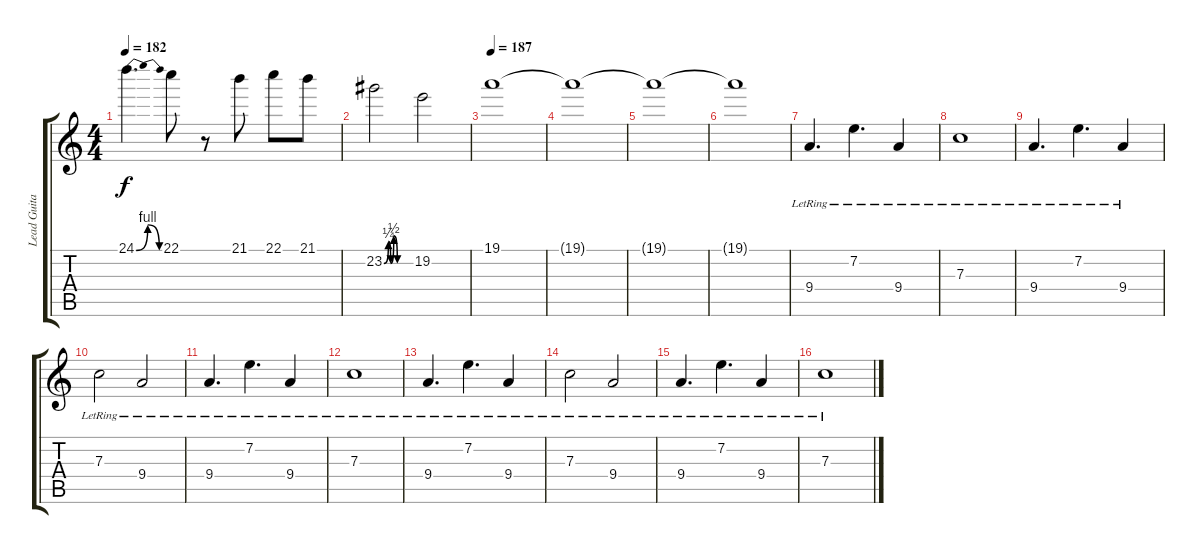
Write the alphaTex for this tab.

\track ("Lead Guitar 1" "Lead Guita") {instrument distortionguitar}
\staff {score tabs}
\tuning (D4 A3 F3 C3 G2 C2) {hide}
\ts (4 4)
\tempo 182
\clef g2
\ks c
24.1{be (bendrelease 0 0 30 4 30 4 60 0)}.4{d dy f} 22.1.8 r.8 21.1.8 22.1.8 21.1.8 |
23.2{be (custom 0 0 10 1 15 0 22 2 30 0 60 0)}.2 19.2.2 |
\tempo 187
19.1.1 |
19.1{t}.1 |
19.1{t}.1 |
19.1{t}.1 |
9.4{lr}.4{d volume 13 instrument acousticguitarnylon} 7.2{lr}.4{d} 9.4{lr}.4 |
7.3{lr}.1 |
9.4{lr}.4{d} 7.2{lr}.4{d} 9.4{lr}.4 |
7.3{lr}.2 9.4{lr}.2 |
9.4{lr}.4{d} 7.2{lr}.4{d} 9.4{lr}.4 |
7.3{lr}.1 |
9.4{lr}.4{d} 7.2{lr}.4{d} 9.4{lr}.4 |
7.3{lr}.2 9.4{lr}.2 |
9.4{lr}.4{d} 7.2{lr}.4{d} 9.4{lr}.4 |
7.3{lr}.1
